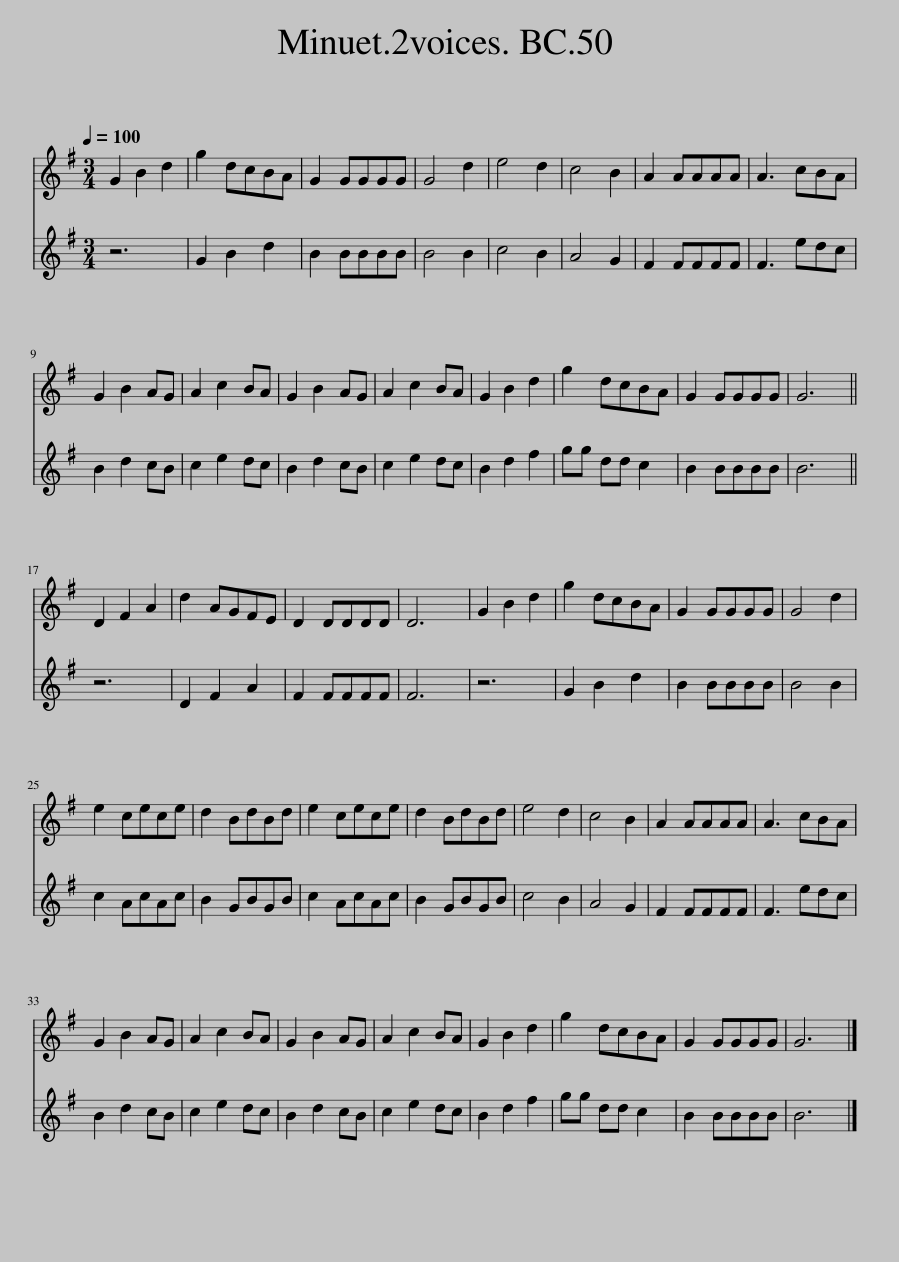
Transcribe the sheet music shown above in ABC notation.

X:1
%%score 1 2
L:1/8
Q:1/4=100
M:3/4
I:linebreak $
K:G
V:1 treble
V:2 treble
V:1
 G2 B2 d2 | g2 dcBA | G2 GGGG | G4 d2 | e4 d2 | %5
 c4 B2 | A2 AAAA | A3 cBA |$ G2 B2 AG | A2 c2 BA | %10
 G2 B2 AG | A2 c2 BA | G2 B2 d2 | g2 dcBA | G2 GGGG | %15
 G6 ||$ D2 F2 A2 | d2 AGFE | D2 DDDD | D6 | %20
 G2 B2 d2 | g2 dcBA | G2 GGGG | G4 d2 |$ e2 cece | %25
 d2 BdBd | e2 cece | d2 BdBd | e4 d2 | c4 B2 | %30
 A2 AAAA | A3 cBA |$ G2 B2 AG | A2 c2 BA | G2 B2 AG | %35
 A2 c2 BA | G2 B2 d2 | g2 dcBA | G2 GGGG | G6 |] %40
V:2
 z6 | G2 B2 d2 | B2 BBBB | B4 B2 | c4 B2 | %5
 A4 G2 | F2 FFFF | F3 edc |$ B2 d2 cB | c2 e2 dc | %10
 B2 d2 cB | c2 e2 dc | B2 d2 f2 | gg dd c2 | B2 BBBB | %15
 B6 ||$ z6 | D2 F2 A2 | F2 FFFF | F6 | %20
 z6 | G2 B2 d2 | B2 BBBB | B4 B2 |$ c2 AcAc | %25
 B2 GBGB | c2 AcAc | B2 GBGB | c4 B2 | A4 G2 | %30
 F2 FFFF | F3 edc |$ B2 d2 cB | c2 e2 dc | B2 d2 cB | %35
 c2 e2 dc | B2 d2 f2 | gg dd c2 | B2 BBBB | B6 |] %40
